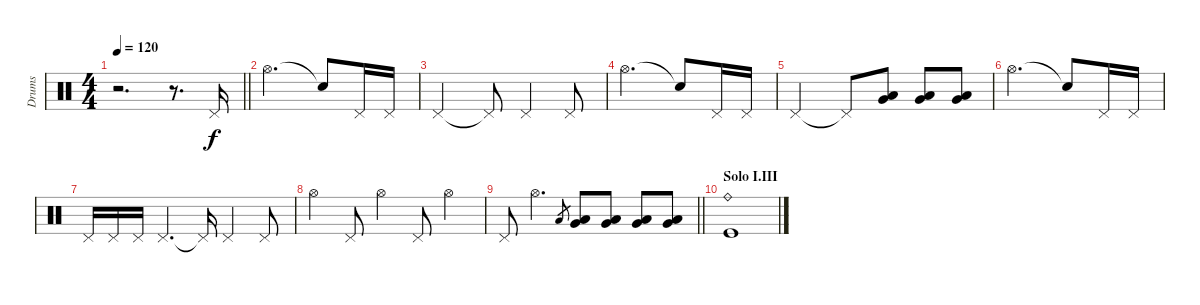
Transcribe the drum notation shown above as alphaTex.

\track ("Drums" "Drums") {instrument percussion}
\staff
\articulation defaults
\ts (4 4)
\tempo 120
\clef neutral
\barLineRight lightlight
\ks c
r.2{d dy f} r.8{d} "Pedal Hi-Hat (hit)".16 |
"Hi-Hat (open)".2{d} "Snare (hit)"{t}.8 "Pedal Hi-Hat (hit)".16 "Pedal Hi-Hat (hit)".16 |
"Pedal Hi-Hat (hit)".2 "Pedal Hi-Hat (hit)"{t}.8 "Pedal Hi-Hat (hit)".4 "Pedal Hi-Hat (hit)".8 |
"Hi-Hat (open)".2{d} "Snare (hit)"{t}.8 "Pedal Hi-Hat (hit)".16 "Pedal Hi-Hat (hit)".16 |
"Pedal Hi-Hat (hit)".2 "Pedal Hi-Hat (hit)"{t}.8 ("Very Low Tom (hit)" "Low Floor Tom (hit)").8 ("Very Low Tom (hit)" "Low Floor Tom (hit)").8 ("Very Low Tom (hit)" "Low Floor Tom (hit)").8 |
"Hi-Hat (open)".2{d} "Snare (hit)"{t}.8 "Pedal Hi-Hat (hit)".16 "Pedal Hi-Hat (hit)".16 |
"Pedal Hi-Hat (hit)".16 "Pedal Hi-Hat (hit)".16 "Pedal Hi-Hat (hit)".16 "Pedal Hi-Hat (hit)".4{d} "Pedal Hi-Hat (hit)"{t}.16 "Pedal Hi-Hat (hit)".4 "Pedal Hi-Hat (hit)".8 |
"Hi-Hat (open)".4 "Pedal Hi-Hat (hit)".8 "Hi-Hat (open)".4 "Pedal Hi-Hat (hit)".8 "Hi-Hat (open)".4 |
\barLineRight lightlight "Pedal Hi-Hat (hit)".8 "Hi-Hat (open)".4{d} "Low Floor Tom (hit)"{h}.8{gr}
("Very Low Tom (hit)" "Low Floor Tom (hit)").8 ("Very Low Tom (hit)" "Low Floor Tom (hit)").8 ("Very Low Tom (hit)" "Low Floor Tom (hit)").8 ("Very Low Tom (hit)" "Low Floor Tom (hit)").8 |
\section ("" "Solo I.III")
("Ride (bell)" "Kick (hit)").1
